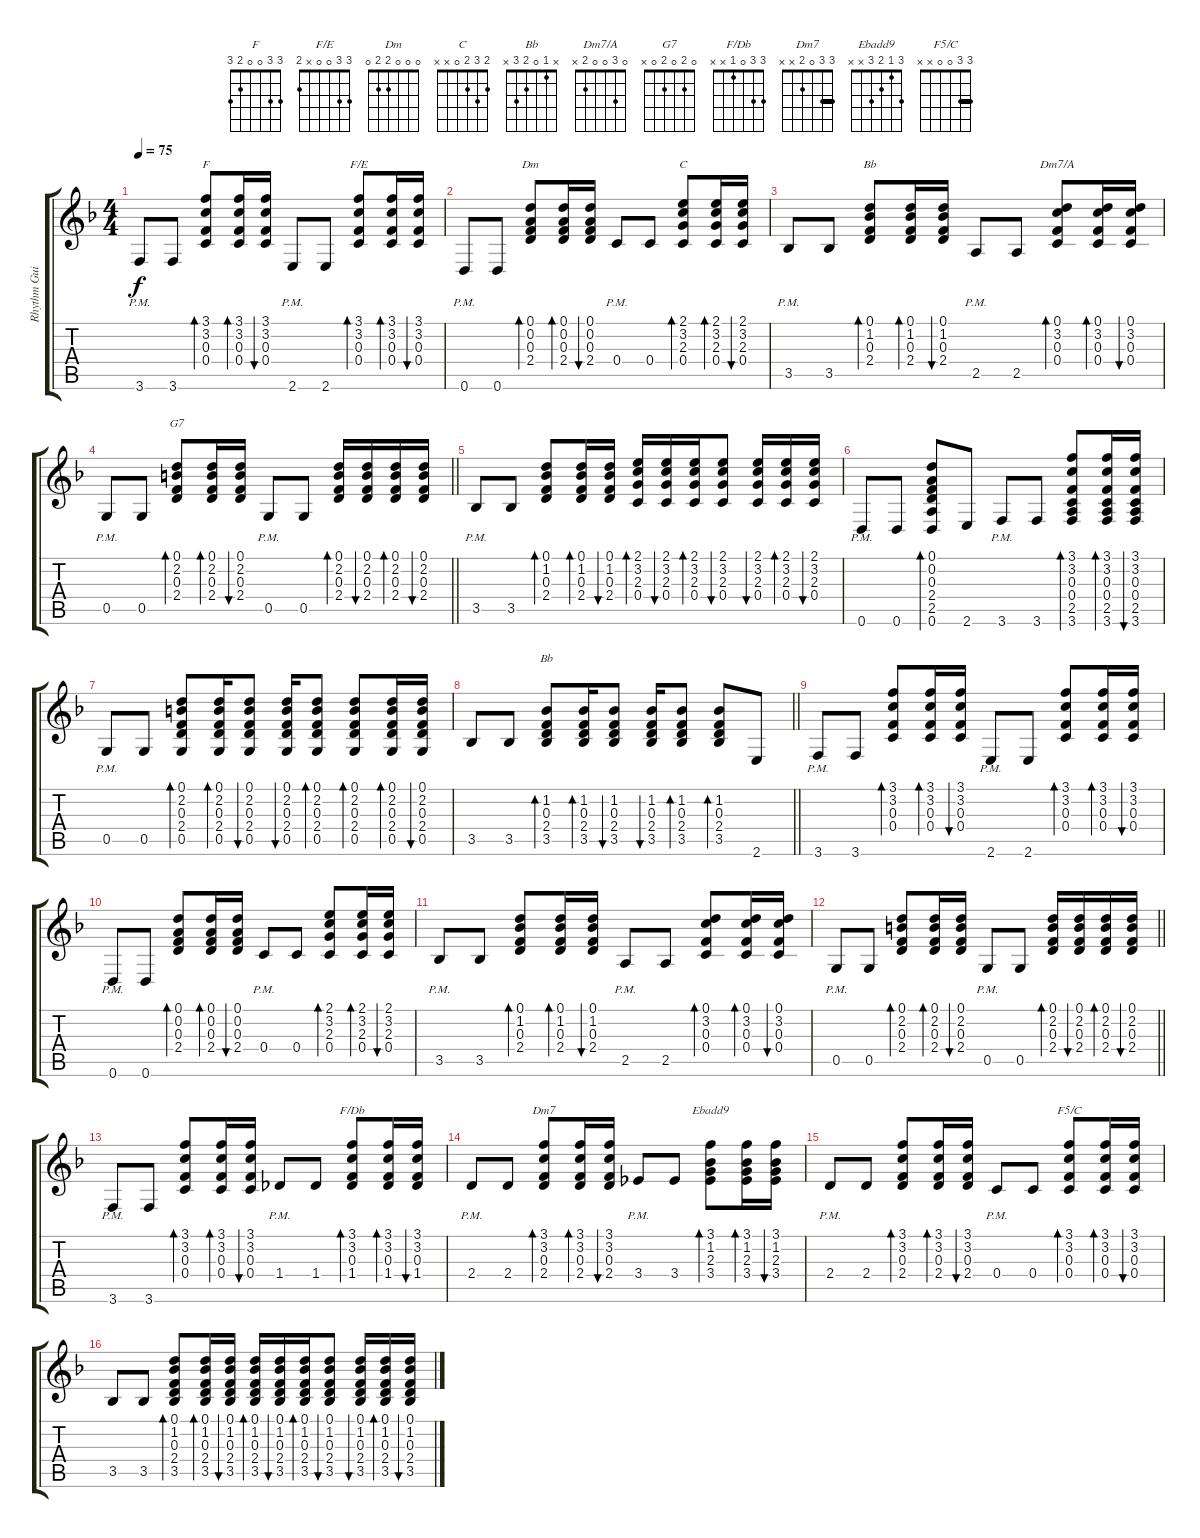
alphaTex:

\track ("Rhythm Guitar" "Rhythm Gui") {instrument electricguitarclean}
\staff {score tabs}
\tuning (D4 A3 F3 C3 G2 D2) {hide}
\chord ("F" 3 3 0 0 2 3)
\chord ("F/E" 3 3 0 0 x 2)
\chord ("Dm" 0 0 0 2 2 0)
\chord ("C" 2 3 2 0 x x)
\chord ("Bb" 0 1 0 2 3 x)
\chord ("Dm7/A" 0 3 0 0 2 x)
\chord ("G7" 0 2 0 2 0 x)
\chord ("Bb" x 1 0 2 3 x)
\chord ("F/Db" 3 3 0 1 x x)
\chord ("Dm7" 3 3 0 2 x x) {barre 3}
\chord ("Ebadd9" 3 1 2 3 x x)
\chord ("F5/C" 3 3 0 0 x x) {barre 3}
\ts (4 4)
\tempo 75
\clef g2
\ks f
3.6{pm}.8{dy f} 3.6.8 (3.1 3.2 0.3 0.4).8{bd 30 ch "F"} (3.1 3.2 0.3 0.4).16{bd 30} (3.1 3.2 0.3 0.4).16{bu 30} 2.6{pm}.8 2.6.8 (3.1 3.2 0.3 0.4).8{bd 30 ch "F/E"} (3.1 3.2 0.3 0.4).16{bd 30} (3.1 3.2 0.3 0.4).16{bu 30} |
0.6{pm}.8 0.6.8 (0.1 0.2 0.3 2.4).8{bd 30 ch "Dm"} (0.1 0.2 0.3 2.4).16{bd 30} (0.1 0.2 0.3 2.4).16{bu 30} 0.4{pm}.8 0.4.8 (2.1 3.2 2.3 0.4).8{bd 30 ch "C"} (2.1 3.2 2.3 0.4).16{bd 30} (2.1 3.2 2.3 0.4).16{bu 30} |
3.5{pm}.8 3.5.8 (0.1 1.2 0.3 2.4).8{bd 30 ch "Bb"} (0.1 1.2 0.3 2.4).16{bd 30} (0.1 1.2 0.3 2.4).16{bu 30} 2.5{pm}.8 2.5.8 (0.1 3.2 0.3 0.4).8{bd 30 ch "Dm7/A"} (0.1 3.2 0.3 0.4).16{bd 30} (0.1 3.2 0.3 0.4).16{bu 30} |
\barLineRight lightlight
0.5{pm}.8 0.5.8 (0.1 2.2 0.3 2.4).8{bd 30 ch "G7"} (0.1 2.2 0.3 2.4).16{bd 30} (0.1 2.2 0.3 2.4).16{bu 30} 0.5{pm}.8 0.5.8 (0.1 2.2 0.3 2.4).16{bd 30} (0.1 2.2 0.3 2.4).16{bu 30} (0.1 2.2 0.3 2.4).16{bd 30} (0.1 2.2 0.3 2.4).16{bu 30} |
3.5{pm}.8 3.5.8 (0.1 1.2 0.3 2.4).8{bd 30} (0.1 1.2 0.3 2.4).16{bd 30} (0.1 1.2 0.3 2.4).16{bu 30} (2.1 3.2 2.3 0.4).16{bd 30} (2.1 3.2 2.3 0.4).16{bu 30} (2.1 3.2 2.3 0.4).16{bd 30} (2.1 3.2 2.3 0.4).8{bu 30} (2.1 3.2 2.3 0.4).16{bu 30} (2.1 3.2 2.3 0.4).16{bd 30} (2.1 3.2 2.3 0.4).16{bu 30} |
0.6{pm}.8 0.6.8 (0.1 0.2 0.3 2.4 2.5 0.6).8{bd 30} 2.6.8 3.6{pm}.8 3.6.8 (3.1 3.2 0.3 0.4 2.5 3.6).8{bd 30} (3.1 3.2 0.3 0.4 2.5 3.6).16{bd 30} (3.1 3.2 0.3 0.4 2.5 3.6).16{bu 30} |
0.5{pm}.8 0.5.8 (0.1 2.2 0.3 2.4 0.5).8{bd 30} (0.1 2.2 0.3 2.4 0.5).16{bd 30} (0.1 2.2 0.3 2.4 0.5).8{bu 30} (0.1 2.2 0.3 2.4 0.5).16{bu 30} (0.1 2.2 0.3 2.4 0.5).8{bd 30} (0.1 2.2 0.3 2.4 0.5).8{bd 30} (0.1 2.2 0.3 2.4 0.5).16{bd 30} (0.1 2.2 0.3 2.4 0.5).16{bu 30} |
\barLineRight lightlight
3.5.8 3.5.8 (1.2 0.3 2.4 3.5).8{bd 30 ch "Bb"} (1.2 0.3 2.4 3.5).16{bd 30} (1.2 0.3 2.4 3.5).8{bu 30} (1.2 0.3 2.4 3.5).16{bu 30} (1.2 0.3 2.4 3.5).8{bd 30} (1.2 0.3 2.4 3.5).8{bd 30} 2.6.8 |
3.6{pm}.8 3.6.8 (3.1 3.2 0.3 0.4).8{bd 30} (3.1 3.2 0.3 0.4).16{bd 30} (3.1 3.2 0.3 0.4).16{bu 30} 2.6{pm}.8 2.6.8 (3.1 3.2 0.3 0.4).8{bd 30} (3.1 3.2 0.3 0.4).16{bd 30} (3.1 3.2 0.3 0.4).16{bu 30} |
0.6{pm}.8 0.6.8 (0.1 0.2 0.3 2.4).8{bd 30} (0.1 0.2 0.3 2.4).16{bd 30} (0.1 0.2 0.3 2.4).16{bu 30} 0.4{pm}.8 0.4.8 (2.1 3.2 2.3 0.4).8{bd 30} (2.1 3.2 2.3 0.4).16{bd 30} (2.1 3.2 2.3 0.4).16{bu 30} |
3.5{pm}.8 3.5.8 (0.1 1.2 0.3 2.4).8{bd 30} (0.1 1.2 0.3 2.4).16{bd 30} (0.1 1.2 0.3 2.4).16{bu 30} 2.5{pm}.8 2.5.8 (0.1 3.2 0.3 0.4).8{bd 30} (0.1 3.2 0.3 0.4).16{bd 30} (0.1 3.2 0.3 0.4).16{bu 30} |
\barLineRight lightlight
0.5{pm}.8 0.5.8 (0.1 2.2 0.3 2.4).8{bd 30} (0.1 2.2 0.3 2.4).16{bd 30} (0.1 2.2 0.3 2.4).16{bu 30} 0.5{pm}.8 0.5.8 (0.1 2.2 0.3 2.4).16{bd 30} (0.1 2.2 0.3 2.4).16{bu 30} (0.1 2.2 0.3 2.4).16{bd 30} (0.1 2.2 0.3 2.4).16{bu 30} |
3.6{pm}.8 3.6.8 (3.1 3.2 0.3 0.4).8{bd 30} (3.1 3.2 0.3 0.4).16{bd 30} (3.1 3.2 0.3 0.4).16{bu 30} 1.4{pm}.8 1.4.8 (3.1 3.2 0.3 1.4).8{bd 30 ch "F/Db"} (3.1 3.2 0.3 1.4).16{bd 30} (3.1 3.2 0.3 1.4).16{bu 30} |
2.4{pm}.8 2.4.8 (3.1 3.2 0.3 2.4).8{bd 30 ch "Dm7"} (3.1 3.2 0.3 2.4).16{bd 30} (3.1 3.2 0.3 2.4).16{bu 30} 3.4{pm}.8 3.4.8 (3.1 1.2 2.3 3.4).8{bd 30 ch "Ebadd9"} (3.1 1.2 2.3 3.4).16{bd 30} (3.1 1.2 2.3 3.4).16{bu 30} |
2.4{pm}.8 2.4.8 (3.1 3.2 0.3 2.4).8{bd 30} (3.1 3.2 0.3 2.4).16{bd 30} (3.1 3.2 0.3 2.4).16{bu 30} 0.4{pm}.8 0.4.8 (3.1 3.2 0.3 0.4).8{bd 30 ch "F5/C"} (3.1 3.2 0.3 0.4).16{bd 30} (3.1 3.2 0.3 0.4).16{bu 30} |
3.5.8 3.5.8 (0.1 1.2 0.3 2.4 3.5).8{bd 30} (0.1 1.2 0.3 2.4 3.5).16{bd 30} (0.1 1.2 0.3 2.4 3.5).16{bu 30} (0.1 1.2 0.3 2.4 3.5).16{bd 30} (0.1 1.2 0.3 2.4 3.5).16{bu 30} (0.1 1.2 0.3 2.4 3.5).16{bd 30} (0.1 1.2 0.3 2.4 3.5).8{bu 30} (0.1 1.2 0.3 2.4 3.5).16{bu 30} (0.1 1.2 0.3 2.4 3.5).16{bd 30} (0.1 1.2 0.3 2.4 3.5).16{bu 30}
